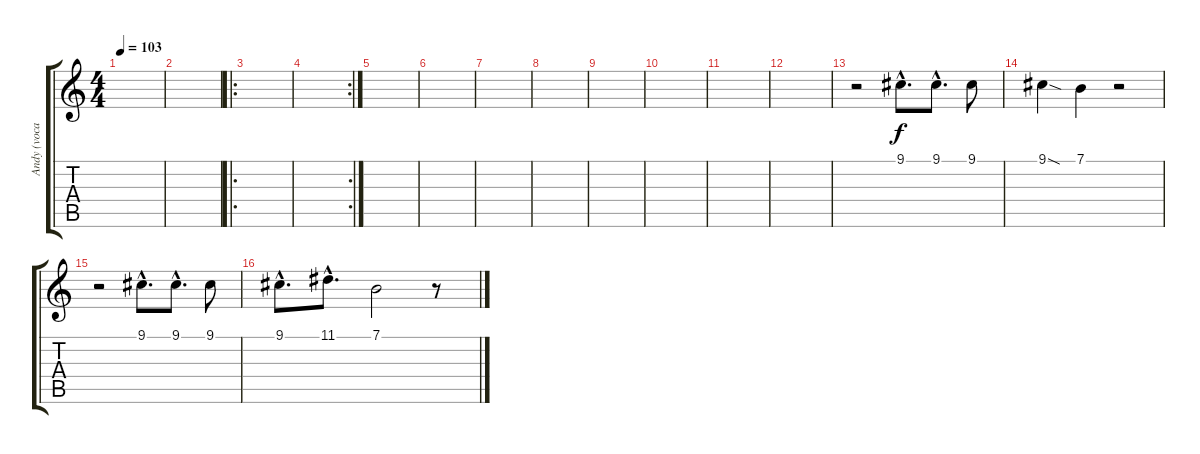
\track ("Andy (vocal 1)" "Andy (voca") {instrument cello}
\staff {score tabs}
\tuning (E4 B3 G3 D3 A2 E2) {hide}
\ts (4 4)
\tempo 103
\clef g2
\ks c
|
|
\ro
|
\rc 2
|
|
|
|
|
|
|
|
|
r.2 9.1{hac}.8{d} 9.1{hac}.8{d} 9.1.8 |
9.1{sod}.4 7.1.4 r.2 |
r.2 9.1{hac}.8{d} 9.1{hac}.8{d} 9.1.8 |
9.1{hac}.8{d} 11.1{hac}.8{d} 7.1.2 r.8
